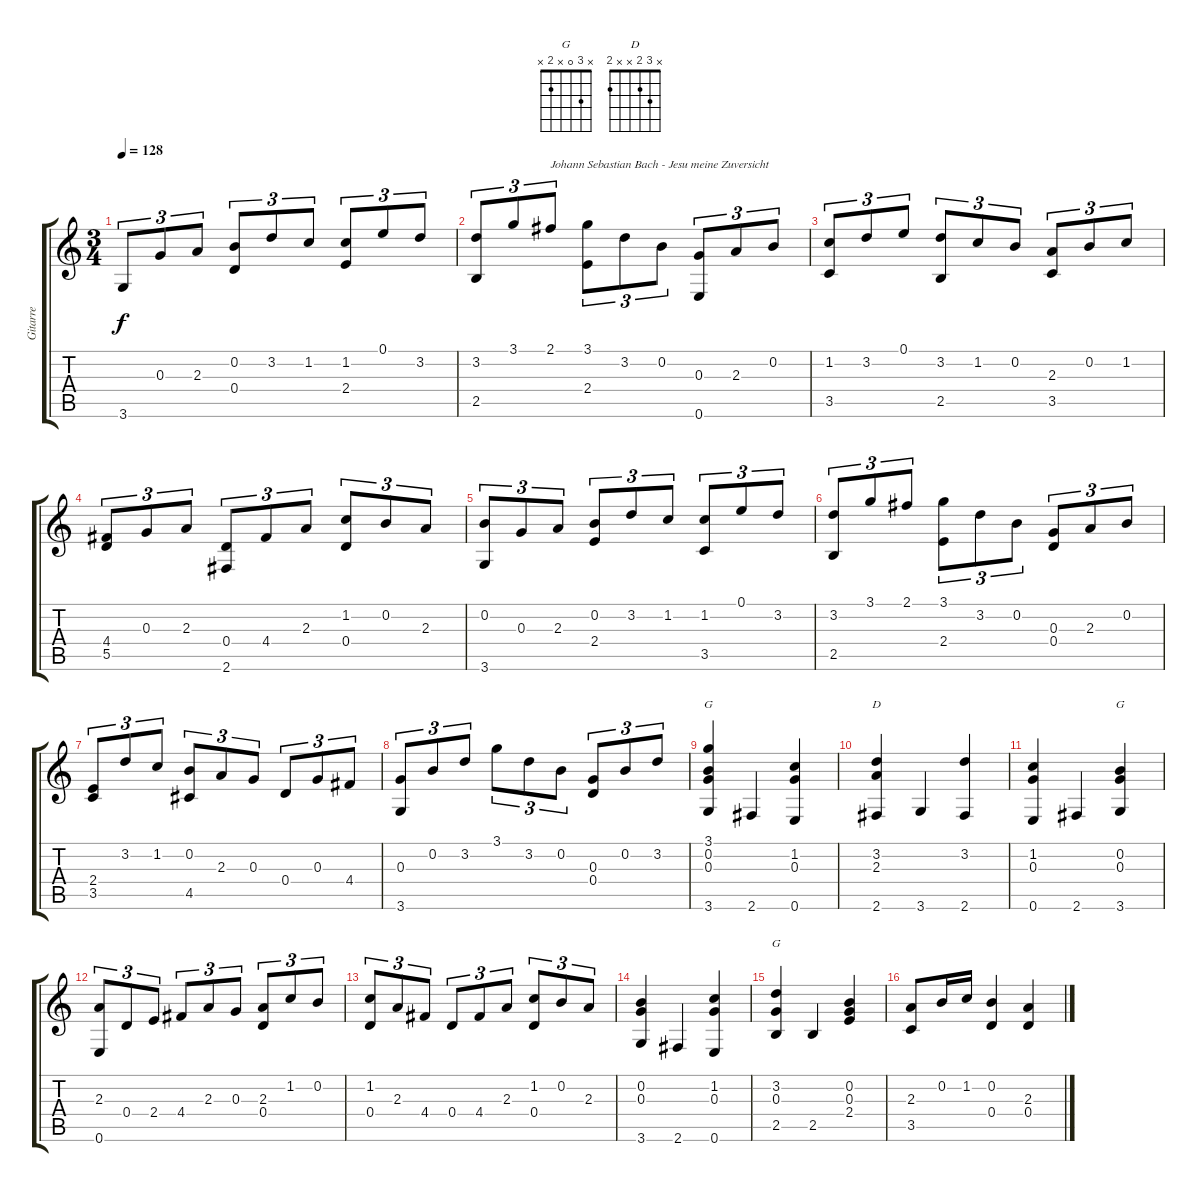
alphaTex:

\track ("Gitarre" "Gitarre") {instrument acousticguitarnylon}
\staff {score tabs}
\tuning (E4 B3 G3 D3 A2 E2) {hide}
\chord ("G" 3 0 0 x x 3)
\chord ("D" x 3 2 x x 2)
\chord ("G" x 0 0 x x 3)
\chord ("G" x 3 0 x 2 x)
\ts (3 4)
\tempo 128
\clef g2
\ks c
3.6.8{tu (3 2) dy f instrument acousticguitarnylon} 0.3.8{tu (3 2)} 2.3.8{tu (3 2)} (0.2 0.4).8{tu (3 2)} 3.2.8{tu (3 2)} 1.2.8{tu (3 2)} (1.2 2.4).8{tu (3 2)} 0.1.8{tu (3 2)} 3.2.8{tu (3 2)} |
(3.2 2.5).8{tu (3 2)} 3.1.8{tu (3 2)} 2.1.8{tu (3 2) txt "Johann Sebastian Bach - Jesu meine Zuversicht"} (3.1 2.4).8{tu (3 2)} 3.2.8{tu (3 2)} 0.2.8{tu (3 2)} (0.3 0.6).8{tu (3 2)} 2.3.8{tu (3 2)} 0.2.8{tu (3 2)} |
(1.2 3.5).8{tu (3 2)} 3.2.8{tu (3 2)} 0.1.8{tu (3 2)} (3.2 2.5).8{tu (3 2)} 1.2.8{tu (3 2)} 0.2.8{tu (3 2)} (2.3 3.5).8{tu (3 2)} 0.2.8{tu (3 2)} 1.2.8{tu (3 2)} |
(4.4 5.5).8{tu (3 2)} 0.3.8{tu (3 2)} 2.3.8{tu (3 2)} (0.4 2.6).8{tu (3 2)} 4.4.8{tu (3 2)} 2.3.8{tu (3 2)} (1.2 0.4).8{tu (3 2)} 0.2.8{tu (3 2)} 2.3.8{tu (3 2)} |
(0.2 3.6).8{tu (3 2)} 0.3.8{tu (3 2)} 2.3.8{tu (3 2)} (0.2 2.4).8{tu (3 2)} 3.2.8{tu (3 2)} 1.2.8{tu (3 2)} (1.2 3.5).8{tu (3 2)} 0.1.8{tu (3 2)} 3.2.8{tu (3 2)} |
(3.2 2.5).8{tu (3 2)} 3.1.8{tu (3 2)} 2.1.8{tu (3 2)} (3.1 2.4).8{tu (3 2)} 3.2.8{tu (3 2)} 0.2.8{tu (3 2)} (0.3 0.4).8{tu (3 2)} 2.3.8{tu (3 2)} 0.2.8{tu (3 2)} |
(2.4 3.5).8{tu (3 2)} 3.2.8{tu (3 2)} 1.2.8{tu (3 2)} (0.2 4.5).8{tu (3 2)} 2.3.8{tu (3 2)} 0.3.8{tu (3 2)} 0.4.8{tu (3 2)} 0.3.8{tu (3 2)} 4.4.8{tu (3 2)} |
(0.3 3.6).8{tu (3 2)} 0.2.8{tu (3 2)} 3.2.8{tu (3 2)} 3.1.8{tu (3 2)} 3.2.8{tu (3 2)} 0.2.8{tu (3 2)} (0.3 0.4).8{tu (3 2)} 0.2.8{tu (3 2)} 3.2.8{tu (3 2)} |
(3.1 0.2 0.3 3.6).4{ch "G"} 2.6.4 (1.2 0.3 0.6).4 |
(3.2 2.3 2.6).4{ch "D"} 3.6.4 (3.2 2.6).4 |
(1.2 0.3 0.6).4 2.6.4 (0.2 0.3 3.6).4{ch "G"} |
(2.3 0.6).8{tu (3 2)} 0.4.8{tu (3 2)} 2.4.8{tu (3 2)} 4.4.8{tu (3 2)} 2.3.8{tu (3 2)} 0.3.8{tu (3 2)} (2.3 0.4).8{tu (3 2)} 1.2.8{tu (3 2)} 0.2.8{tu (3 2)} |
(1.2 0.4).8{tu (3 2)} 2.3.8{tu (3 2)} 4.4.8{tu (3 2)} 0.4.8{tu (3 2)} 4.4.8{tu (3 2)} 2.3.8{tu (3 2)} (1.2 0.4).8{tu (3 2)} 0.2.8{tu (3 2)} 2.3.8{tu (3 2)} |
(0.2 0.3 3.6).4 2.6.4 (1.2 0.3 0.6).4 |
(3.2 0.3 2.5).4{ch "G"} 2.5.4 (0.2 0.3 2.4).4 |
(2.3 3.5).8 0.2.16 1.2.16 (0.2 0.4).4 (2.3 0.4).4
